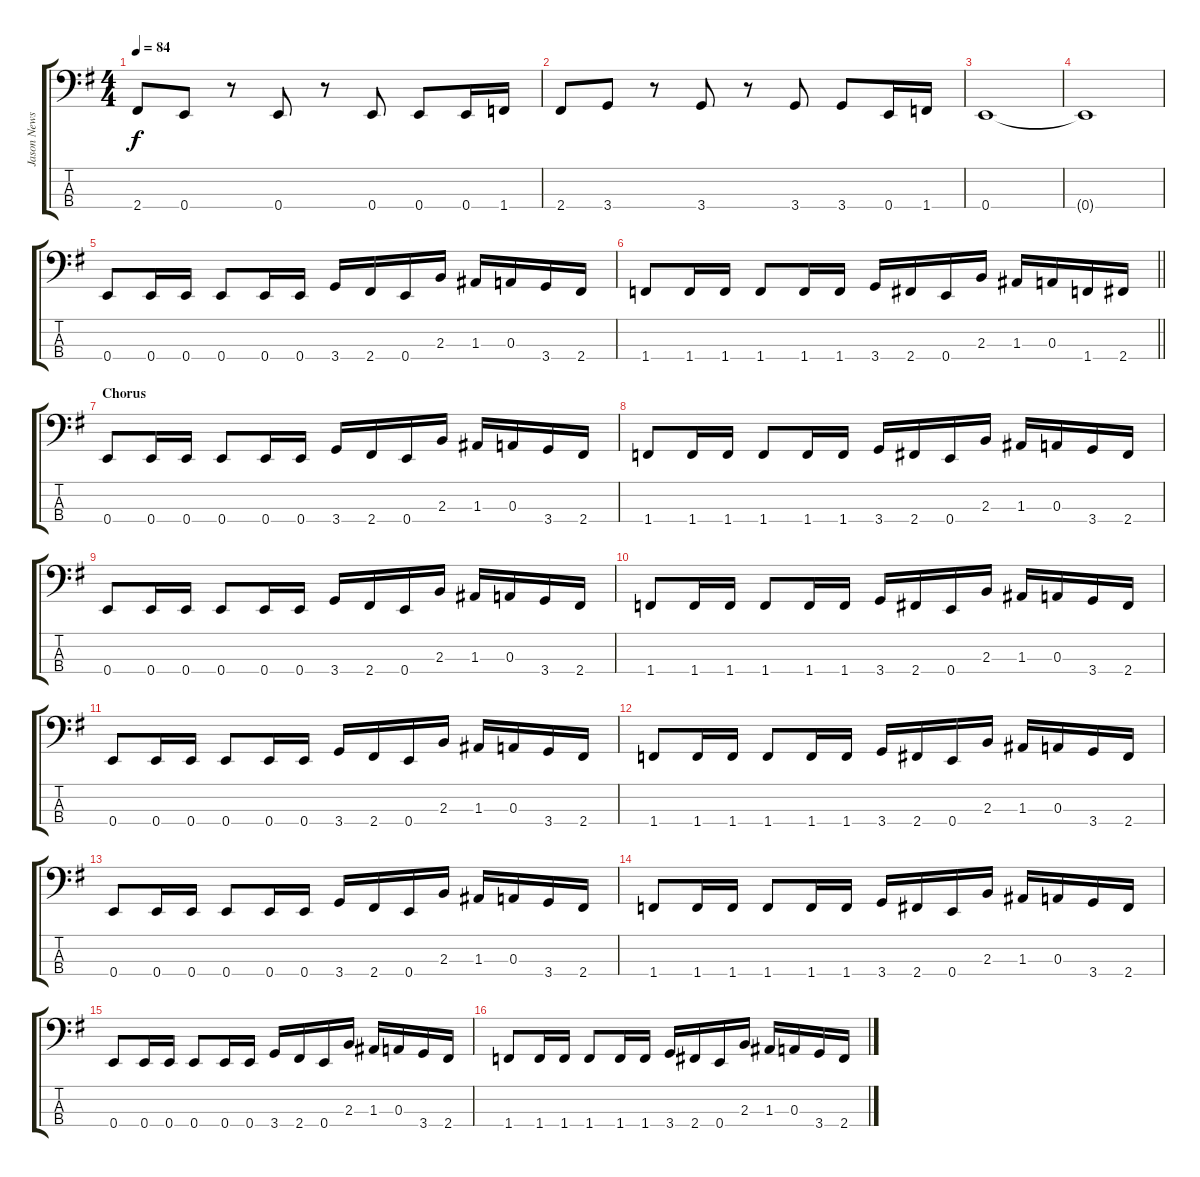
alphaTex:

\track ("Jason Newsted" "Jason News") {instrument electricbasspick}
\staff {score tabs}
\tuning (G2 D2 A1 E1) {hide}
\ts (4 4)
\tempo 84
\clef f4
\ks eminor
2.4.8{dy f} 0.4.8 r.8 0.4.8 r.8 0.4.8 0.4.8 0.4.16 1.4.16 |
2.4.8 3.4.8 r.8 3.4.8 r.8 3.4.8 3.4.8 0.4.16 1.4.16 |
0.4.1 |
0.4{t}.1 |
0.4.8 0.4.16 0.4.16 0.4.8 0.4.16 0.4.16 3.4.16 2.4.16 0.4.16 2.3.16 1.3.16 0.3.16 3.4.16 2.4.16 |
\barLineRight lightlight
1.4.8 1.4.16 1.4.16 1.4.8 1.4.16 1.4.16 3.4.16 2.4.16 0.4.16 2.3.16 1.3.16 0.3.16 1.4.16 2.4.16 |
\section ("" "Chorus")
0.4.8 0.4.16 0.4.16 0.4.8 0.4.16 0.4.16 3.4.16 2.4.16 0.4.16 2.3.16 1.3.16 0.3.16 3.4.16 2.4.16 |
1.4.8 1.4.16 1.4.16 1.4.8 1.4.16 1.4.16 3.4.16 2.4.16 0.4.16 2.3.16 1.3.16 0.3.16 3.4.16 2.4.16 |
0.4.8 0.4.16 0.4.16 0.4.8 0.4.16 0.4.16 3.4.16 2.4.16 0.4.16 2.3.16 1.3.16 0.3.16 3.4.16 2.4.16 |
1.4.8 1.4.16 1.4.16 1.4.8 1.4.16 1.4.16 3.4.16 2.4.16 0.4.16 2.3.16 1.3.16 0.3.16 3.4.16 2.4.16 |
0.4.8 0.4.16 0.4.16 0.4.8 0.4.16 0.4.16 3.4.16 2.4.16 0.4.16 2.3.16 1.3.16 0.3.16 3.4.16 2.4.16 |
1.4.8 1.4.16 1.4.16 1.4.8 1.4.16 1.4.16 3.4.16 2.4.16 0.4.16 2.3.16 1.3.16 0.3.16 3.4.16 2.4.16 |
0.4.8 0.4.16 0.4.16 0.4.8 0.4.16 0.4.16 3.4.16 2.4.16 0.4.16 2.3.16 1.3.16 0.3.16 3.4.16 2.4.16 |
1.4.8 1.4.16 1.4.16 1.4.8 1.4.16 1.4.16 3.4.16 2.4.16 0.4.16 2.3.16 1.3.16 0.3.16 3.4.16 2.4.16 |
0.4.8 0.4.16 0.4.16 0.4.8 0.4.16 0.4.16 3.4.16 2.4.16 0.4.16 2.3.16 1.3.16 0.3.16 3.4.16 2.4.16 |
1.4.8 1.4.16 1.4.16 1.4.8 1.4.16 1.4.16 3.4.16 2.4.16 0.4.16 2.3.16 1.3.16 0.3.16 3.4.16 2.4.16
